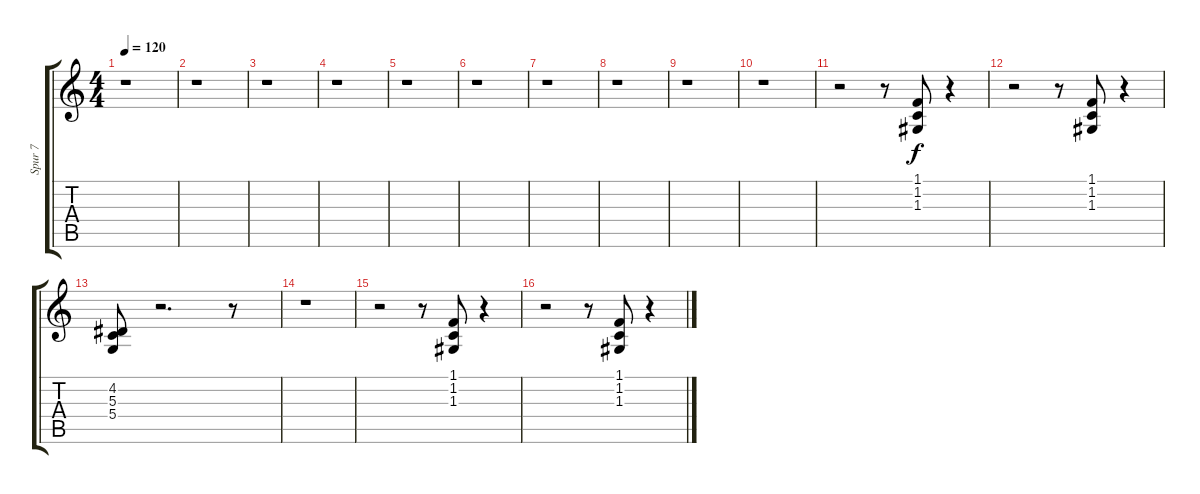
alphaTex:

\track ("Spur 7" "Spur 7") {instrument electricpiano2}
\staff {score tabs}
\tuning (E4 B3 G3 D3 A2 E2) {hide}
\ts (4 4)
\tempo 120
\clef g2
\ks c
r.1{dy f instrument electricpiano2} |
r.1 |
r.1 |
r.1 |
r.1 |
r.1 |
r.1 |
r.1 |
r.1 |
r.1 |
r.2 r.8 (1.1 1.2 1.3).8 r.4 |
r.2 r.8 (1.1 1.2 1.3).8 r.4 |
(4.2 5.3 5.4).8 r.2{d} r.8 |
r.1 |
r.2 r.8 (1.1 1.2 1.3).8 r.4 |
r.2 r.8 (1.1 1.2 1.3).8 r.4
